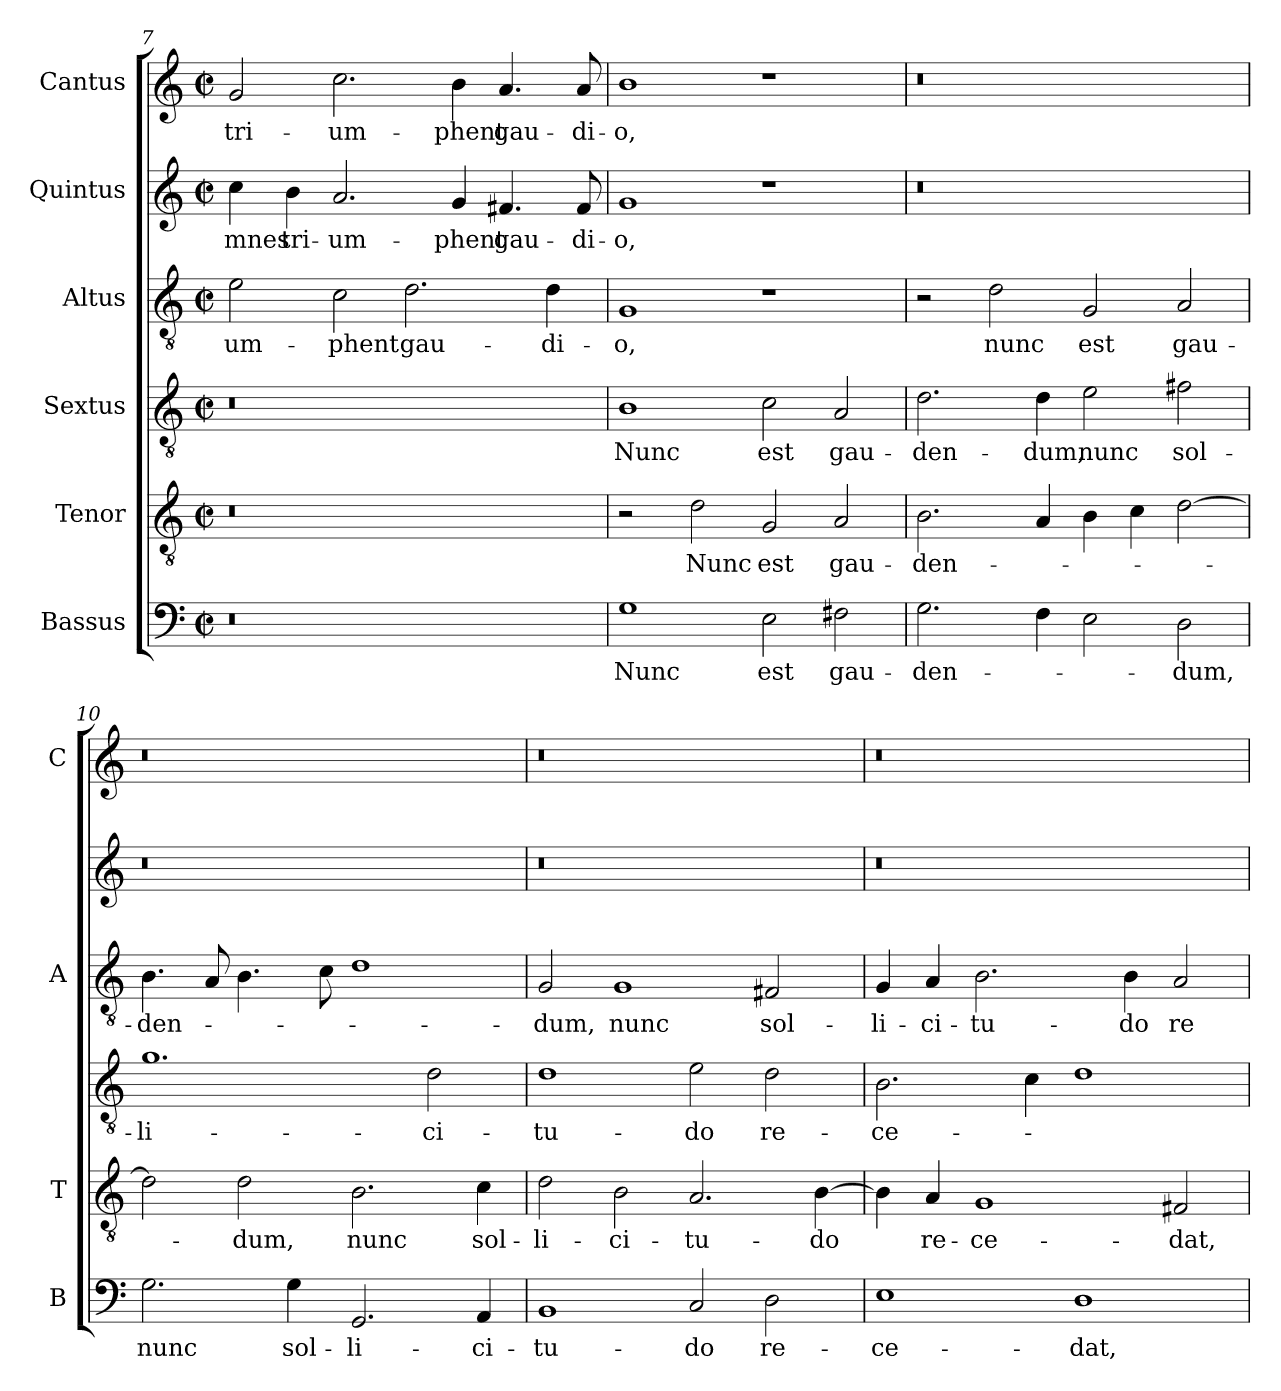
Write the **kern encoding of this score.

**kern	**text	**kern	**text	**kern	**text	**kern	**text	**kern	**text	**kern	**text
*part6	*part6	*part5	*part5	*part4	*part4	*part3	*part3	*part2	*part2	*part1	*part1
*staff6	*staff6	*staff5	*staff5	*staff4	*staff4	*staff3	*staff3	*staff2	*staff2	*staff1	*staff1
*I"Bassus	*	*I"Tenor	*	*I"Sextus	*	*I"Altus	*	*I"Quintus	*	*I"Cantus	*
*I'B	*	*I'T	*	*	*	*I'A	*	*	*	*I'C	*
!!LO:PB:g=z
*clefF4	*	*clefGv2	*	*clefGv2	*	*clefGv2	*	*clefG2	*	*clefG2	*
*k[]	*	*k[]	*	*k[]	*	*k[]	*	*k[]	*	*k[]	*
*C:	*	*C:	*	*C:	*	*C:	*	*C:	*	*C:	*
*M2/2	*	*M2/2	*	*M2/2	*	*M2/2	*	*M2/2	*	*M2/2	*
*met(c|)	*	*met(c|)	*	*met(c|)	*	*met(c|)	*	*met(c|)	*	*met(c|)	*
=7	=7	=7	=7	=7	=7	=7	=7	=7	=7	=7	=7
0r	.	0r	.	0r	.	2e\	-um-	4cc\	-mnes	2g/	tri-
.	.	.	.	.	.	.	.	4b\	tri-	.	.
.	.	.	.	.	.	2c\	-phent	2.a/	-um-	2.cc\	-um-
.	.	.	.	.	.	2.d\	gau-	.	.	.	.
.	.	.	.	.	.	.	.	4g/	-phent	4b\	-phent
.	.	.	.	.	.	.	.	4.f#X/	gau-	4.a/	gau-
.	.	.	.	.	.	4d\	-di-	.	.	.	.
.	.	.	.	.	.	.	.	8f#/	-di-	8a/	-di-
=8	=8	=8	=8	=8	=8	=8	=8	=8	=8	=8	=8
1G	Nunc	2r	.	1B	Nunc	1G	-o,	1g	-o,	1b	-o,
.	.	2d\	Nunc	.	.	.	.	.	.	.	.
2E\	est	2G/	est	2c\	est	1r	.	1r	.	1r	.
2F#X\	gau-	2A/	gau-	2A/	gau-	.	.	.	.	.	.
=9	=9	=9	=9	=9	=9	=9	=9	=9	=9	=9	=9
2.G\	-den-	2.B\	-den-	2.d\	-den-	2r	.	0r	.	0r	.
.	.	.	.	.	.	2d\	nunc	.	.	.	.
4F\	.	4A/	.	4d\	-dum,	.	.	.	.	.	.
2E\	.	4B\	.	2e\	nunc	2G/	est	.	.	.	.
.	.	4c\	.	.	.	.	.	.	.	.	.
2D\	-dum,	[2d\	.	2f#X\	sol-	2A/	gau-	.	.	.	.
!!LO:LB:g=z
=10	=10	=10	=10	=10	=10	=10	=10	=10	=10	=10	=10
2.G\	nunc	2d\]	.	1.g	-li-	4.B\	-den-	0r	.	0r	.
.	.	.	.	.	.	8A/	.	.	.	.	.
.	.	2d\	-dum,	.	.	4.B\	.	.	.	.	.
4G\	sol-	.	.	.	.	.	.	.	.	.	.
.	.	.	.	.	.	8c\	.	.	.	.	.
2.GG/	-li-	2.B\	nunc	.	.	1d	.	.	.	.	.
.	.	.	.	2d\	-ci-	.	.	.	.	.	.
4AA/	-ci-	4c\	sol-	.	.	.	.	.	.	.	.
=11	=11	=11	=11	=11	=11	=11	=11	=11	=11	=11	=11
1BB	-tu-	2d\	-li-	1d	-tu-	2G/	-dum,	0r	.	0r	.
.	.	2B\	-ci-	.	.	1G	nunc	.	.	.	.
2C/	-do	2.A/	-tu-	2e\	-do	.	.	.	.	.	.
2D\	re-	.	.	2d\	re-	2F#X/	sol-	.	.	.	.
.	.	[4B\	-do	.	.	.	.	.	.	.	.
=12	=12	=12	=12	=12	=12	=12	=12	=12	=12	=12	=12
1E	-ce-	4B\]	.	2.B\	-ce-	4G/	-li-	0r	.	0r	.
.	.	4A/	re-	.	.	4A/	-ci-	.	.	.	.
.	.	1G	-ce-	.	.	2.B\	-tu-	.	.	.	.
.	.	.	.	4c\	.	.	.	.	.	.	.
1D	-dat,	.	.	1d	.	.	.	.	.	.	.
.	.	.	.	.	.	4B\	-do	.	.	.	.
.	.	2F#X/	-dat,	.	.	2A/	re-	.	.	.	.
=	=	=	=	=	=	=	=	=	=	=	=
*-	*-	*-	*-	*-	*-	*-	*-	*-	*-	*-	*-
